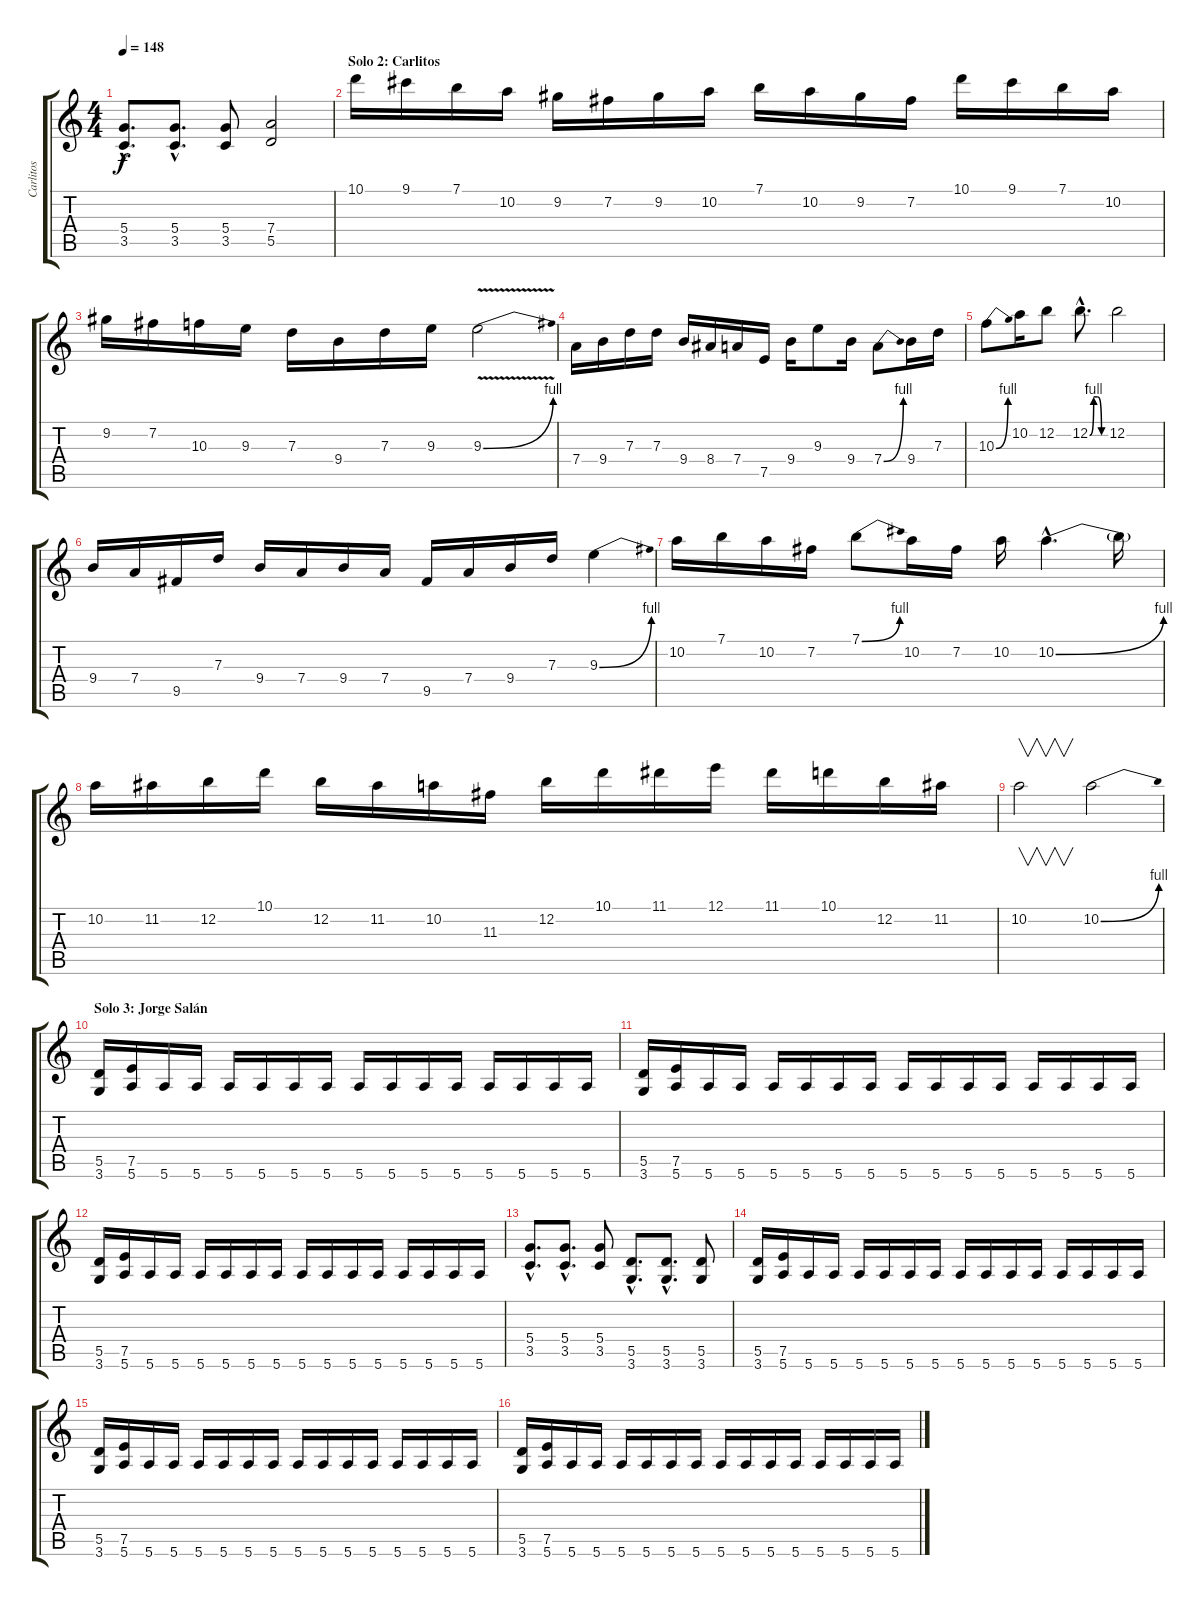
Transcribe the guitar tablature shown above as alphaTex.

\track ("Carlitos" "Carlitos") {instrument distortionguitar}
\staff {score tabs}
\tuning (E4 B3 G3 D3 A2 E2) {hide}
\ts (4 4)
\tempo 148
\clef g2
\ks c
(5.4{hac} 3.5{hac}).8{d dy f} (5.4{hac} 3.5{hac}).8{d} (5.4 3.5).8 (7.4 5.5).2 |
\section ("" "Solo 2: Carlitos")
10.1.16{volume 16} 9.1.16 7.1.16 10.2.16 9.2.16 7.2.16 9.2.16 10.2.16 7.1.16 10.2.16 9.2.16 7.2.16 10.1.16 9.1.16 7.1.16 10.2.16 |
9.2.16 7.2.16 10.3.16 9.3.16 7.3.16 9.4.16 7.3.16 9.3.16 9.3{be (bend 0 0 60 4) v}.2 |
7.4.16 9.4.16 7.3.16 7.3.16 9.4.16 8.4.16 7.4.16 7.5.16 9.4.16 9.3.8 9.4.16 7.4{be (bend 0 0 60 4)}.8 9.4.16 7.3.16 |
10.3{be (bend 0 0 60 4)}.8 10.2.16 12.2.8 12.2{be (custom 0 0 15 4 30 4 45 0 60 0) hac}.8{d} 12.2.2 |
9.4.16 7.4.16 9.5.16 7.3.16 9.4.16 7.4.16 9.4.16 7.4.16 9.5.16 7.4.16 9.4.16 7.3.16 9.3{be (bend 0 0 60 4)}.4 |
10.2.16 7.1.16 10.2.16 7.2.16 7.1{be (bend 0 0 60 4)}.8 10.2.16 7.2.16 10.2.16 10.2{be (bend 0 0 60 4) hac}.4{d} 10.2{t}.16 |
10.2.16 11.2.16 12.2.16 10.1.16 12.2.16 11.2.16 10.2.16 11.3.16 12.2.16 10.1.16 11.1.16 12.1.16 11.1.16 10.1.16 12.2.16 11.2.16 |
10.2.2{v} 10.2{be (bend 0 0 60 4)}.2 |
\section ("" "Solo 3: Jorge Salán")
(5.5 3.6).16{volume 12} (7.5 5.6).16 5.6.16 5.6.16 5.6.16 5.6.16 5.6.16 5.6.16 5.6.16 5.6.16 5.6.16 5.6.16 5.6.16 5.6.16 5.6.16 5.6.16 |
(5.5 3.6).16 (7.5 5.6).16 5.6.16 5.6.16 5.6.16 5.6.16 5.6.16 5.6.16 5.6.16 5.6.16 5.6.16 5.6.16 5.6.16 5.6.16 5.6.16 5.6.16 |
(5.5 3.6).16 (7.5 5.6).16 5.6.16 5.6.16 5.6.16 5.6.16 5.6.16 5.6.16 5.6.16 5.6.16 5.6.16 5.6.16 5.6.16 5.6.16 5.6.16 5.6.16 |
(5.4{hac} 3.5{hac}).8{d} (5.4{hac} 3.5{hac}).8{d} (5.4 3.5).8 (5.5{hac} 3.6{hac}).8{d} (5.5{hac} 3.6{hac}).8{d} (5.5 3.6).8 |
(5.5 3.6).16 (7.5 5.6).16 5.6.16 5.6.16 5.6.16 5.6.16 5.6.16 5.6.16 5.6.16 5.6.16 5.6.16 5.6.16 5.6.16 5.6.16 5.6.16 5.6.16 |
(5.5 3.6).16 (7.5 5.6).16 5.6.16 5.6.16 5.6.16 5.6.16 5.6.16 5.6.16 5.6.16 5.6.16 5.6.16 5.6.16 5.6.16 5.6.16 5.6.16 5.6.16 |
(5.5 3.6).16 (7.5 5.6).16 5.6.16 5.6.16 5.6.16 5.6.16 5.6.16 5.6.16 5.6.16 5.6.16 5.6.16 5.6.16 5.6.16 5.6.16 5.6.16 5.6.16
